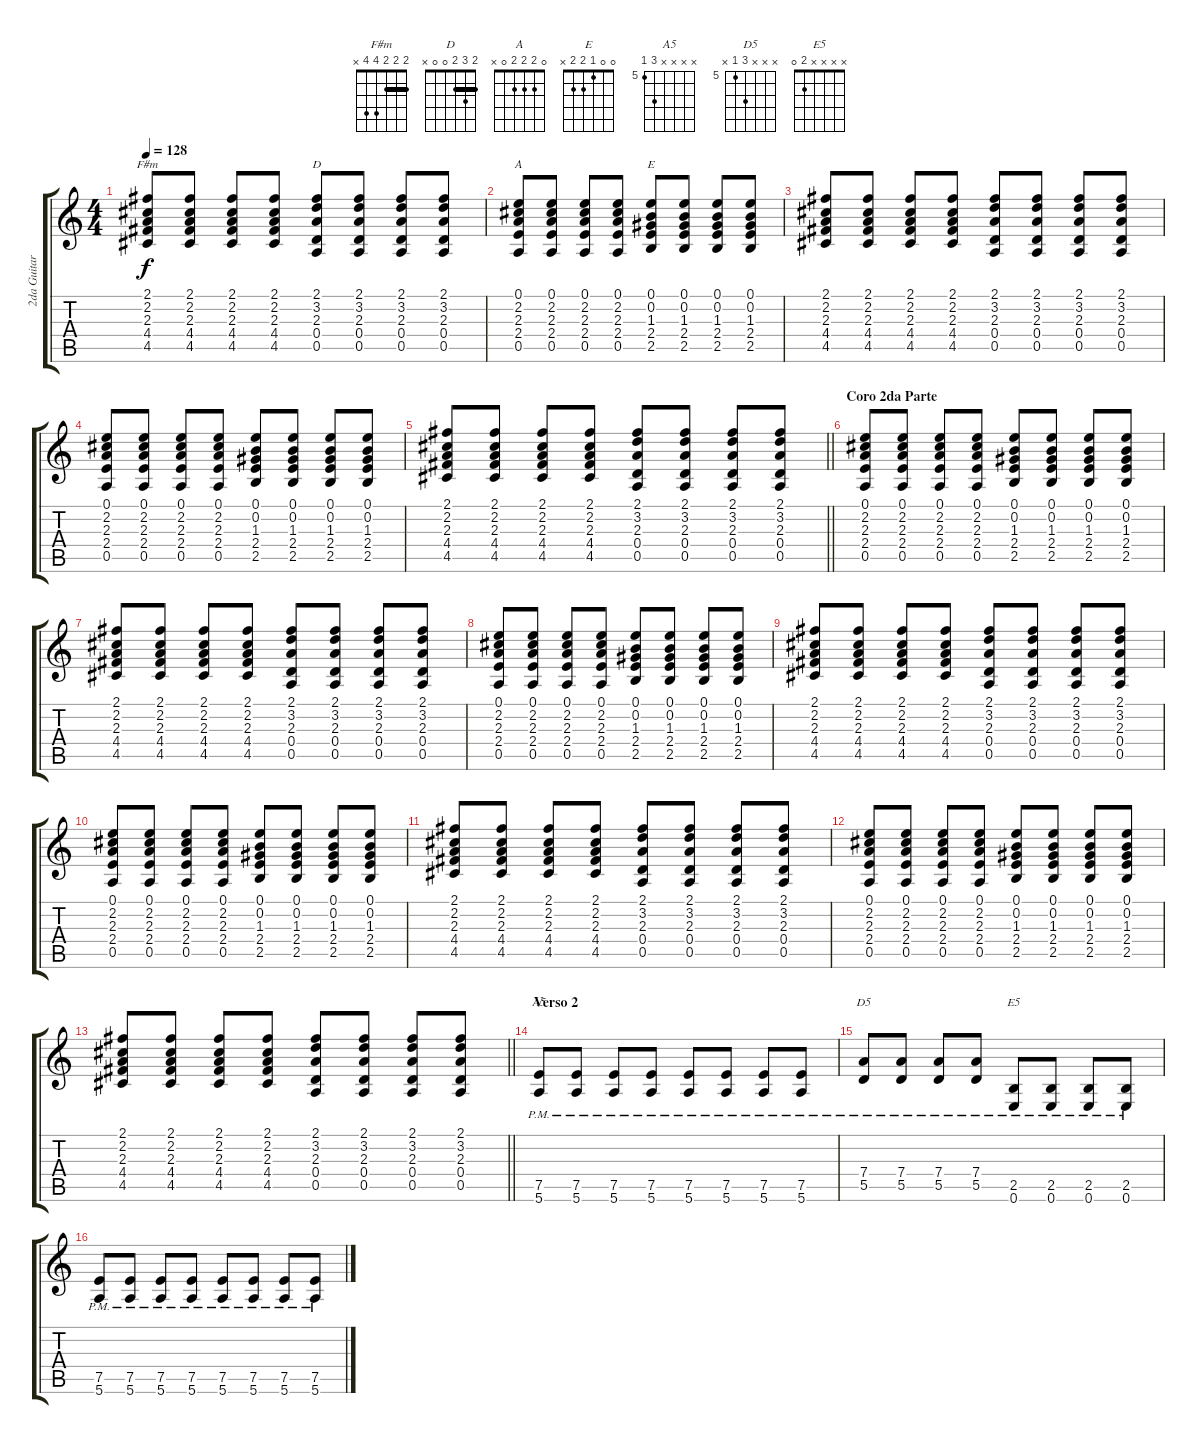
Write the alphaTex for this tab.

\track ("2da Guitarra" "2da Guitar") {instrument overdrivenguitar}
\staff {score tabs}
\tuning (E4 B3 G3 D3 A2 E2) {hide}
\chord ("F#m" 2 2 2 4 4 x) {barre 2}
\chord ("D" 2 3 2 0 0 x) {barre 2}
\chord ("A" 0 2 2 2 0 x)
\chord ("E" 0 0 1 2 2 x)
\chord ("A5" x x x x 7 5) {firstfret 5}
\chord ("D5" x x x 7 5 x) {firstfret 5}
\chord ("E5" x x x x 2 0)
\ts (4 4)
\tempo 128
\clef g2
\ks c
(2.1 2.2 2.3 4.4 4.5).8{ch "F#m" dy f} (2.1 2.2 2.3 4.4 4.5).8 (2.1 2.2 2.3 4.4 4.5).8 (2.1 2.2 2.3 4.4 4.5).8 (2.1 3.2 2.3 0.4 0.5).8{ch "D"} (2.1 3.2 2.3 0.4 0.5).8 (2.1 3.2 2.3 0.4 0.5).8 (2.1 3.2 2.3 0.4 0.5).8 |
(0.1 2.2 2.3 2.4 0.5).8{ch "A"} (0.1 2.2 2.3 2.4 0.5).8 (0.1 2.2 2.3 2.4 0.5).8 (0.1 2.2 2.3 2.4 0.5).8 (0.1 0.2 1.3 2.4 2.5).8{ch "E"} (0.1 0.2 1.3 2.4 2.5).8 (0.1 0.2 1.3 2.4 2.5).8 (0.1 0.2 1.3 2.4 2.5).8 |
(2.1 2.2 2.3 4.4 4.5).8 (2.1 2.2 2.3 4.4 4.5).8 (2.1 2.2 2.3 4.4 4.5).8 (2.1 2.2 2.3 4.4 4.5).8 (2.1 3.2 2.3 0.4 0.5).8 (2.1 3.2 2.3 0.4 0.5).8 (2.1 3.2 2.3 0.4 0.5).8 (2.1 3.2 2.3 0.4 0.5).8 |
(0.1 2.2 2.3 2.4 0.5).8 (0.1 2.2 2.3 2.4 0.5).8 (0.1 2.2 2.3 2.4 0.5).8 (0.1 2.2 2.3 2.4 0.5).8 (0.1 0.2 1.3 2.4 2.5).8 (0.1 0.2 1.3 2.4 2.5).8 (0.1 0.2 1.3 2.4 2.5).8 (0.1 0.2 1.3 2.4 2.5).8 |
\barLineRight lightlight
(2.1 2.2 2.3 4.4 4.5).8 (2.1 2.2 2.3 4.4 4.5).8 (2.1 2.2 2.3 4.4 4.5).8 (2.1 2.2 2.3 4.4 4.5).8 (2.1 3.2 2.3 0.4 0.5).8 (2.1 3.2 2.3 0.4 0.5).8 (2.1 3.2 2.3 0.4 0.5).8 (2.1 3.2 2.3 0.4 0.5).8 |
\section ("" "Coro 2da Parte")
(0.1 2.2 2.3 2.4 0.5).8 (0.1 2.2 2.3 2.4 0.5).8 (0.1 2.2 2.3 2.4 0.5).8 (0.1 2.2 2.3 2.4 0.5).8 (0.1 0.2 1.3 2.4 2.5).8 (0.1 0.2 1.3 2.4 2.5).8 (0.1 0.2 1.3 2.4 2.5).8 (0.1 0.2 1.3 2.4 2.5).8 |
(2.1 2.2 2.3 4.4 4.5).8 (2.1 2.2 2.3 4.4 4.5).8 (2.1 2.2 2.3 4.4 4.5).8 (2.1 2.2 2.3 4.4 4.5).8 (2.1 3.2 2.3 0.4 0.5).8 (2.1 3.2 2.3 0.4 0.5).8 (2.1 3.2 2.3 0.4 0.5).8 (2.1 3.2 2.3 0.4 0.5).8 |
(0.1 2.2 2.3 2.4 0.5).8 (0.1 2.2 2.3 2.4 0.5).8 (0.1 2.2 2.3 2.4 0.5).8 (0.1 2.2 2.3 2.4 0.5).8 (0.1 0.2 1.3 2.4 2.5).8 (0.1 0.2 1.3 2.4 2.5).8 (0.1 0.2 1.3 2.4 2.5).8 (0.1 0.2 1.3 2.4 2.5).8 |
(2.1 2.2 2.3 4.4 4.5).8 (2.1 2.2 2.3 4.4 4.5).8 (2.1 2.2 2.3 4.4 4.5).8 (2.1 2.2 2.3 4.4 4.5).8 (2.1 3.2 2.3 0.4 0.5).8 (2.1 3.2 2.3 0.4 0.5).8 (2.1 3.2 2.3 0.4 0.5).8 (2.1 3.2 2.3 0.4 0.5).8 |
(0.1 2.2 2.3 2.4 0.5).8 (0.1 2.2 2.3 2.4 0.5).8 (0.1 2.2 2.3 2.4 0.5).8 (0.1 2.2 2.3 2.4 0.5).8 (0.1 0.2 1.3 2.4 2.5).8 (0.1 0.2 1.3 2.4 2.5).8 (0.1 0.2 1.3 2.4 2.5).8 (0.1 0.2 1.3 2.4 2.5).8 |
(2.1 2.2 2.3 4.4 4.5).8 (2.1 2.2 2.3 4.4 4.5).8 (2.1 2.2 2.3 4.4 4.5).8 (2.1 2.2 2.3 4.4 4.5).8 (2.1 3.2 2.3 0.4 0.5).8 (2.1 3.2 2.3 0.4 0.5).8 (2.1 3.2 2.3 0.4 0.5).8 (2.1 3.2 2.3 0.4 0.5).8 |
(0.1 2.2 2.3 2.4 0.5).8 (0.1 2.2 2.3 2.4 0.5).8 (0.1 2.2 2.3 2.4 0.5).8 (0.1 2.2 2.3 2.4 0.5).8 (0.1 0.2 1.3 2.4 2.5).8 (0.1 0.2 1.3 2.4 2.5).8 (0.1 0.2 1.3 2.4 2.5).8 (0.1 0.2 1.3 2.4 2.5).8 |
\barLineRight lightlight
(2.1 2.2 2.3 4.4 4.5).8 (2.1 2.2 2.3 4.4 4.5).8 (2.1 2.2 2.3 4.4 4.5).8 (2.1 2.2 2.3 4.4 4.5).8 (2.1 3.2 2.3 0.4 0.5).8 (2.1 3.2 2.3 0.4 0.5).8 (2.1 3.2 2.3 0.4 0.5).8 (2.1 3.2 2.3 0.4 0.5).8 |
\section ("" "Verso 2")
(7.5{pm} 5.6{pm}).8{ch "A5" volume 14} (7.5{pm} 5.6{pm}).8 (7.5{pm} 5.6{pm}).8 (7.5{pm} 5.6{pm}).8 (7.5{pm} 5.6{pm}).8 (7.5{pm} 5.6{pm}).8 (7.5{pm} 5.6{pm}).8 (7.5{pm} 5.6{pm}).8 |
(7.4{pm} 5.5{pm}).8{ch "D5"} (7.4{pm} 5.5{pm}).8 (7.4{pm} 5.5{pm}).8 (7.4{pm} 5.5{pm}).8 (2.5{pm} 0.6{pm}).8{ch "E5"} (2.5{pm} 0.6{pm}).8 (2.5{pm} 0.6{pm}).8 (2.5{pm} 0.6{pm}).8 |
(7.5{pm} 5.6{pm}).8 (7.5{pm} 5.6{pm}).8 (7.5{pm} 5.6{pm}).8 (7.5{pm} 5.6{pm}).8 (7.5{pm} 5.6{pm}).8 (7.5{pm} 5.6{pm}).8 (7.5{pm} 5.6{pm}).8 (7.5{pm} 5.6{pm}).8
